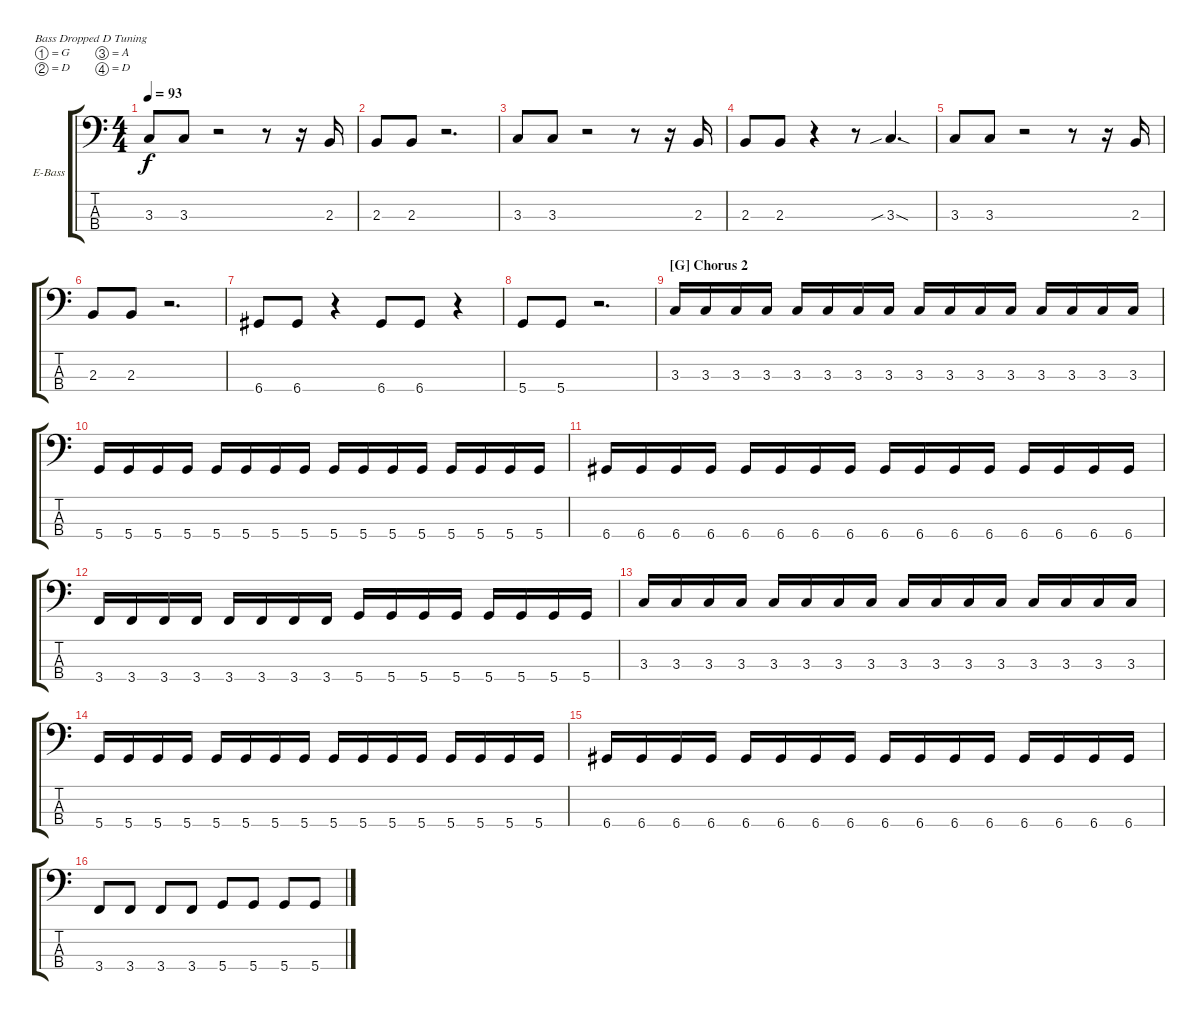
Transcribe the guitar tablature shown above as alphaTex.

\bracketExtendMode groupsimilarinstruments
\firstSystemTrackNameOrientation horizontal
\otherSystemsTrackNameOrientation horizontal
\track ("Bass (Tobin Esperance)" "E-Bass") {instrument electricbassfinger}
\staff {score tabs}
\tuning (G2 D2 A1 D1)
\ts (4 4)
\tempo 93
\clef f4
\ks c
3.3.8{dy f} 3.3.8 r.2 r.8 r.16 2.3.16 |
2.3.8 2.3.8 r.2{d} |
3.3.8 3.3.8 r.2 r.8 r.16 2.3.16 |
2.3.8 2.3.8 r.4 r.8 3.3{sib sod}.4{d} |
3.3.8 3.3.8 r.2 r.8 r.16 2.3.16 |
2.3.8 2.3.8 r.2{d} |
6.4.8 6.4.8 r.4 6.4.8 6.4.8 r.4 |
5.4.8 5.4.8 r.2{d} |
\section ("G" "Chorus 2")
3.3.16 3.3.16 3.3.16 3.3.16 3.3.16 3.3.16 3.3.16 3.3.16 3.3.16 3.3.16 3.3.16 3.3.16 3.3.16 3.3.16 3.3.16 3.3.16 |
5.4.16 5.4.16 5.4.16 5.4.16 5.4.16 5.4.16 5.4.16 5.4.16 5.4.16 5.4.16 5.4.16 5.4.16 5.4.16 5.4.16 5.4.16 5.4.16 |
6.4.16 6.4.16 6.4.16 6.4.16 6.4.16 6.4.16 6.4.16 6.4.16 6.4.16 6.4.16 6.4.16 6.4.16 6.4.16 6.4.16 6.4.16 6.4.16 |
3.4.16 3.4.16 3.4.16 3.4.16 3.4.16 3.4.16 3.4.16 3.4.16 5.4.16 5.4.16 5.4.16 5.4.16 5.4.16 5.4.16 5.4.16 5.4.16 |
3.3.16 3.3.16 3.3.16 3.3.16 3.3.16 3.3.16 3.3.16 3.3.16 3.3.16 3.3.16 3.3.16 3.3.16 3.3.16 3.3.16 3.3.16 3.3.16 |
5.4.16 5.4.16 5.4.16 5.4.16 5.4.16 5.4.16 5.4.16 5.4.16 5.4.16 5.4.16 5.4.16 5.4.16 5.4.16 5.4.16 5.4.16 5.4.16 |
6.4.16 6.4.16 6.4.16 6.4.16 6.4.16 6.4.16 6.4.16 6.4.16 6.4.16 6.4.16 6.4.16 6.4.16 6.4.16 6.4.16 6.4.16 6.4.16 |
3.4.8 3.4.8 3.4.8 3.4.8 5.4.8 5.4.8 5.4.8 5.4.8
